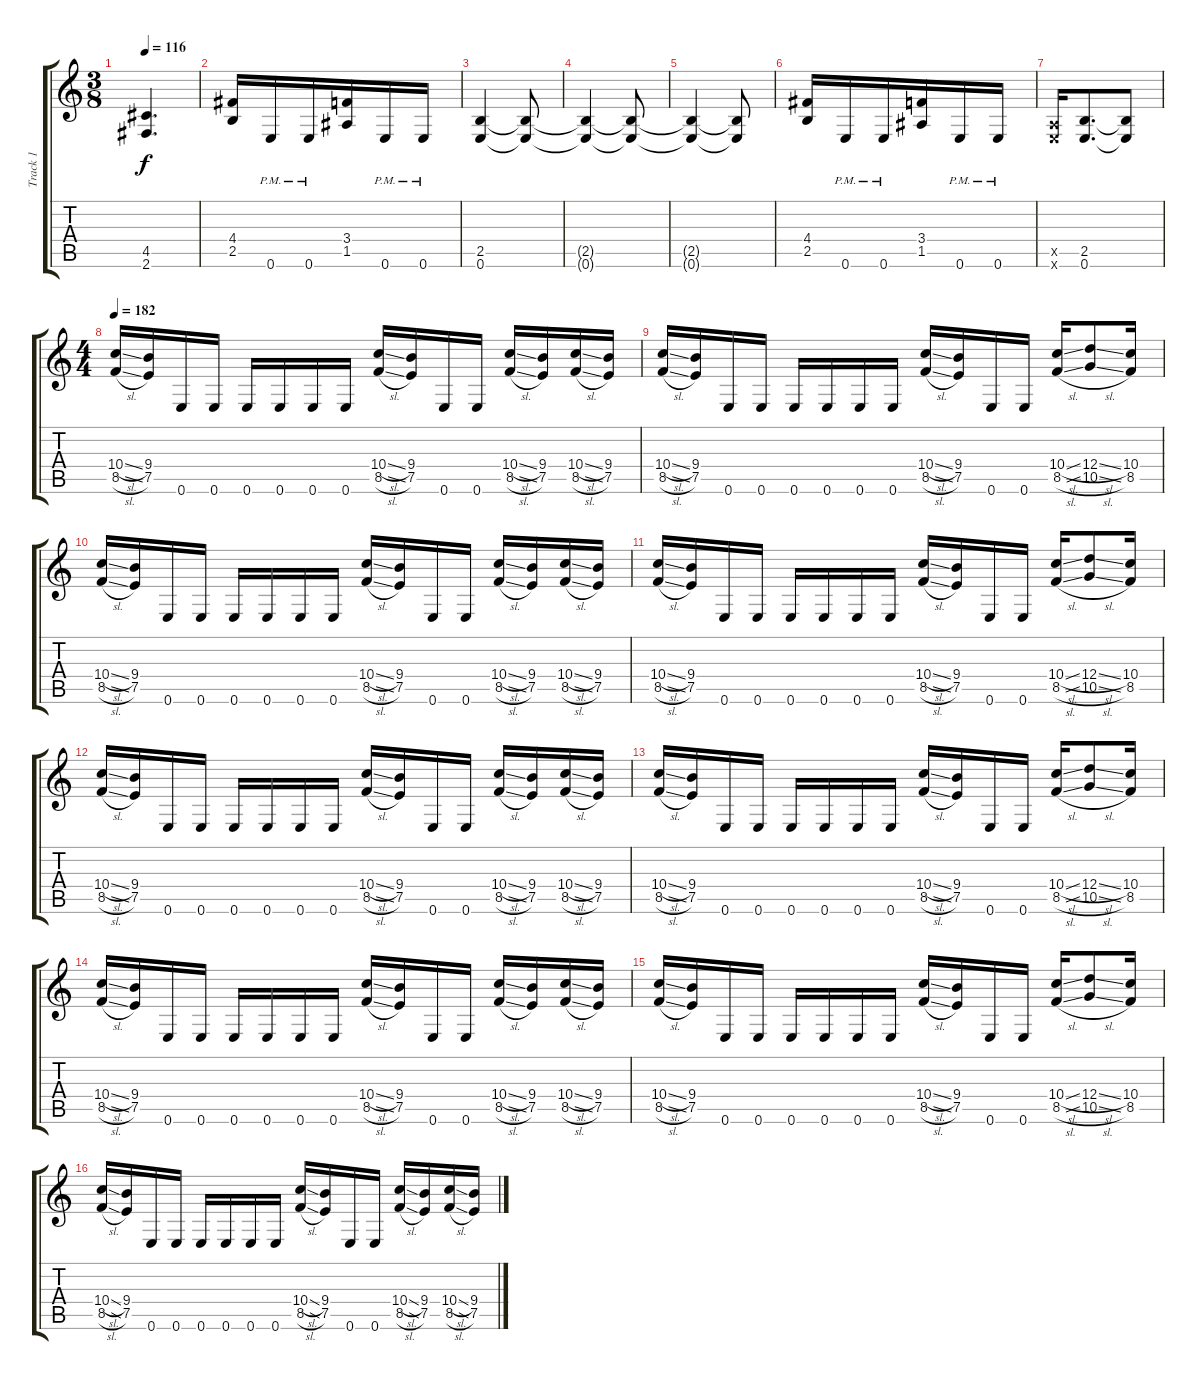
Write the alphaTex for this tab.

\track ("Track 1" "Track 1") {instrument distortionguitar}
\staff {score tabs}
\tuning (E4 B3 G3 D3 A2 E2) {hide}
\ts (3 8)
\tempo 116
\clef g2
\ks c
(4.5{t} 2.6{t}).4{d dy f} |
(4.4 2.5).16 0.6{pm}.16 0.6{pm}.16 (3.4 1.5).16 0.6{pm}.16 0.6{pm}.16 |
(2.5 0.6).4 (2.5{t} 0.6{t}).8 |
(2.5{t} 0.6{t}).4 (2.5{t} 0.6{t}).8 |
(2.5{t} 0.6{t}).4 (2.5{t} 0.6{t}).8 |
(4.4 2.5).16 0.6{pm}.16 0.6{pm}.16 (3.4 1.5).16 0.6{pm}.16 0.6{pm}.16 |
(0.5{x} 0.6{x}).16 (2.5 0.6).8{d} (2.5{t} 0.6{t}).8 |
\ts (4 4)
\tempo 182
(10.4{sl} 8.5{sl}).16 (9.4 7.5).16 0.6.16 0.6.16 0.6.16 0.6.16 0.6.16 0.6.16 (10.4{sl} 8.5{sl}).16 (9.4 7.5).16 0.6.16 0.6.16 (10.4{sl} 8.5{sl}).16 (9.4 7.5).16 (10.4{sl} 8.5{sl}).16 (9.4 7.5).16 |
(10.4{sl} 8.5{sl}).16 (9.4 7.5).16 0.6.16 0.6.16 0.6.16 0.6.16 0.6.16 0.6.16 (10.4{sl} 8.5{sl}).16 (9.4 7.5).16 0.6.16 0.6.16 (10.4{sl} 8.5{sl}).16 (12.4{sl} 10.5{sl}).8 (10.4 8.5).16 |
(10.4{sl} 8.5{sl}).16 (9.4 7.5).16 0.6.16 0.6.16 0.6.16 0.6.16 0.6.16 0.6.16 (10.4{sl} 8.5{sl}).16 (9.4 7.5).16 0.6.16 0.6.16 (10.4{sl} 8.5{sl}).16 (9.4 7.5).16 (10.4{sl} 8.5{sl}).16 (9.4 7.5).16 |
(10.4{sl} 8.5{sl}).16 (9.4 7.5).16 0.6.16 0.6.16 0.6.16 0.6.16 0.6.16 0.6.16 (10.4{sl} 8.5{sl}).16 (9.4 7.5).16 0.6.16 0.6.16 (10.4{sl} 8.5{sl}).16 (12.4{sl} 10.5{sl}).8 (10.4 8.5).16 |
(10.4{sl} 8.5{sl}).16 (9.4 7.5).16 0.6.16 0.6.16 0.6.16 0.6.16 0.6.16 0.6.16 (10.4{sl} 8.5{sl}).16 (9.4 7.5).16 0.6.16 0.6.16 (10.4{sl} 8.5{sl}).16 (9.4 7.5).16 (10.4{sl} 8.5{sl}).16 (9.4 7.5).16 |
(10.4{sl} 8.5{sl}).16 (9.4 7.5).16 0.6.16 0.6.16 0.6.16 0.6.16 0.6.16 0.6.16 (10.4{sl} 8.5{sl}).16 (9.4 7.5).16 0.6.16 0.6.16 (10.4{sl} 8.5{sl}).16 (12.4{sl} 10.5{sl}).8 (10.4 8.5).16 |
(10.4{sl} 8.5{sl}).16 (9.4 7.5).16 0.6.16 0.6.16 0.6.16 0.6.16 0.6.16 0.6.16 (10.4{sl} 8.5{sl}).16 (9.4 7.5).16 0.6.16 0.6.16 (10.4{sl} 8.5{sl}).16 (9.4 7.5).16 (10.4{sl} 8.5{sl}).16 (9.4 7.5).16 |
(10.4{sl} 8.5{sl}).16 (9.4 7.5).16 0.6.16 0.6.16 0.6.16 0.6.16 0.6.16 0.6.16 (10.4{sl} 8.5{sl}).16 (9.4 7.5).16 0.6.16 0.6.16 (10.4{sl} 8.5{sl}).16 (12.4{sl} 10.5{sl}).8 (10.4 8.5).16 |
(10.4{sl} 8.5{sl}).16 (9.4 7.5).16 0.6.16 0.6.16 0.6.16 0.6.16 0.6.16 0.6.16 (10.4{sl} 8.5{sl}).16 (9.4 7.5).16 0.6.16 0.6.16 (10.4{sl} 8.5{sl}).16 (9.4 7.5).16 (10.4{sl} 8.5{sl}).16 (9.4 7.5).16
